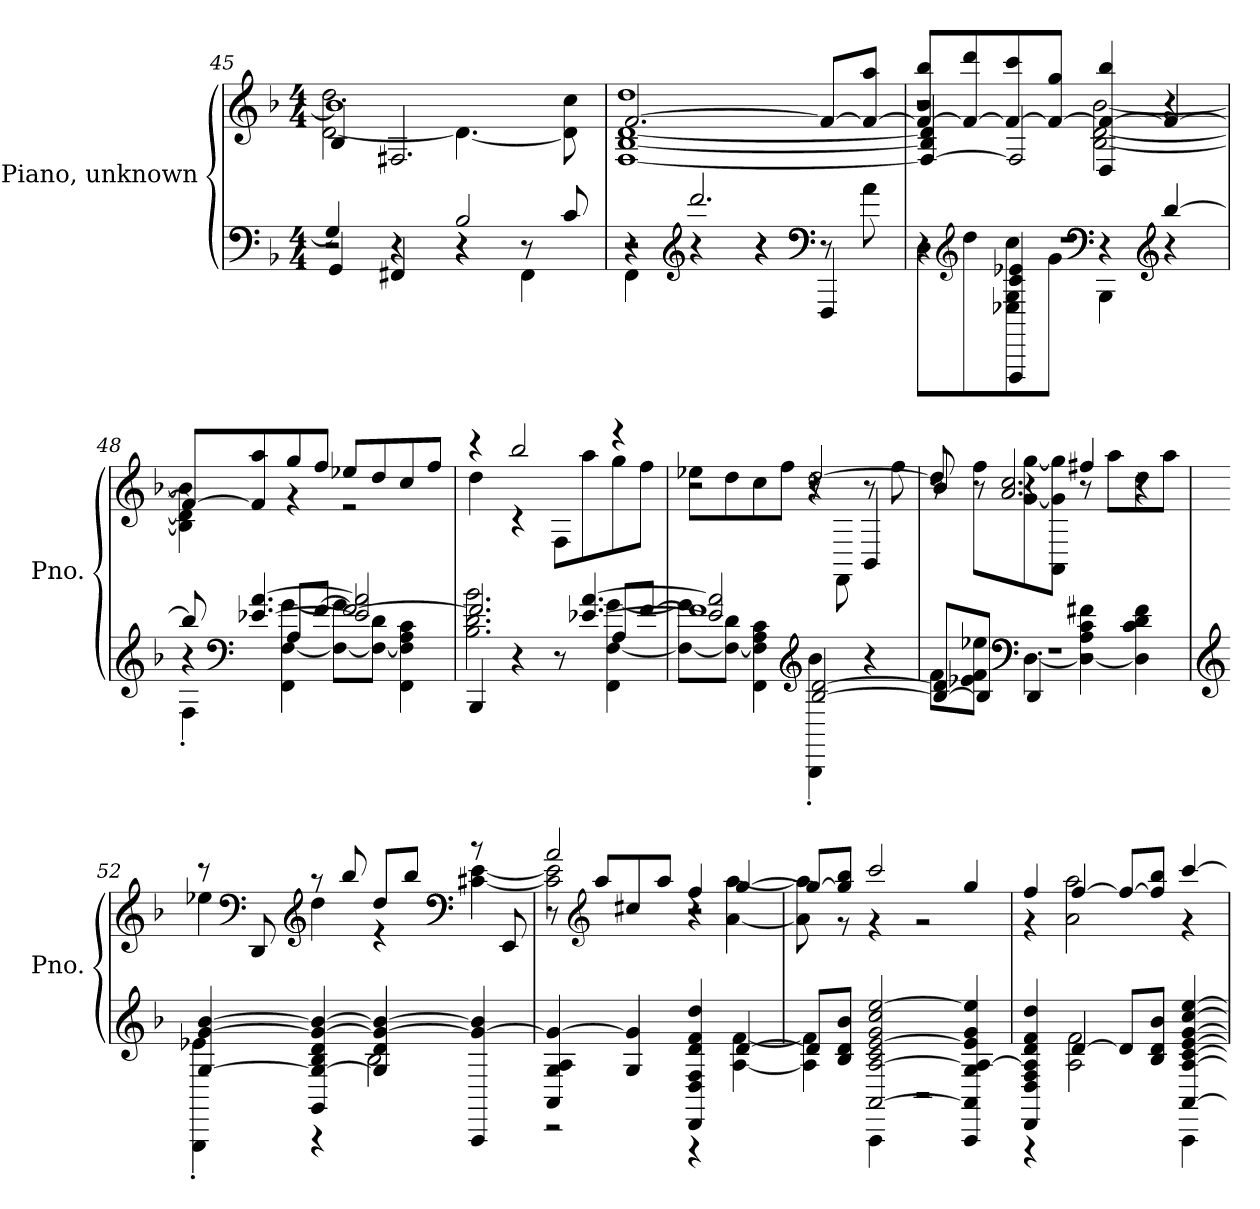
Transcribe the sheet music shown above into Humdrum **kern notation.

**kern	**kern
*part1	*part1
*staff2	*staff1
*I"Piano, unknown	*
*I'Pno.	*
*clefF4	*clefG2
*k[b-]	*k[b-]
*M4/4	*M4/4
=45	=45
*^	*^
*	*^	*	*^
4G/]	2r	4GG/	1b-]	[2d\ 2dd\	4B-'/
4r	.	4FF#X/	.	.	2.F#X/
2B-/	4r	4r	.	4.d\_	.
.	4FF#\	8r	.	.	.
.	.	8c/	.	8d\] 8cc\	.
*	*	*	*	*v	*v
!!LO:PB:g=z
=46	=46	=46	=46	=46
4r	4FF\	2r	[2.f/	[1F [1B- [1d 1dd
*clefG2	*	*	*	*
2.ddd/	4r	.	.	.
.	4r	4r	.	.
*clefF4	*	*	*	*
.	8r	4FFF/	8f/L_	.
.	8a\	.	8f/_ 8aa/J	.
=47	=47	=47	=47	=47
*	*	*	*	*^
1r	8D\L	4r	8f/_ 8b-/ 8bb-/L	2r	4F/_ 4B-/] 4d/]
*clefG2	*	*	*	*	*
.	8dd\	.	8f/_ 8ddd/	.	.
.	8E-X\ 8G\ 8cc\	4FFF/ 4c/ 4e-X/	8f/_ 8ccc/	.	2F/]
.	8g\J	.	8f/_ 8gg/J	.	.
*clefF4	*	*	*	*	*
.	4BBB-\	4r	4D/ 4f/_ 4bb-/	[2B-\ [2d\ [2b-\	.
*clefG2	*	*	*	*	*
.	4r	[4bb-/	4f/_	.	4r
*	*	*	*	*v	*v
=48	=48	=48	=48	=48
4r	4F'\	8bb-/]	8f/L_	4B-\] 4d\] 4b-\]
*clefF4	*	*	*	*
.	.	[4.e-X/ [4.a/	8f/] 8aa/	.
8A/L	4FF\ [4F\ [4g\	.	8gg/	4r
[8f/J	.	.	8ff/J	.
2f/_	8F\_ 8g\]L	2e-/] 2a/]	8ee-X/L	2r
.	8F\_ 8d\J	.	8dd/	.
.	4FF\ 4F\] 4A\ 4c\	.	8cc/	.
.	.	.	8ff/J	.
!!LO:LB:g=z	!!
=49	=49	=49	=49	=49
2.f/]	2.B-\ 2.d\ 2.b-\	4BBB-/	4r	4dd\
.	.	4r	2bb-/	4r
.	.	8r	.	8F\L
.	.	[4.e-X/ [4.a/	.	8aa\
8A/L	4FF\ [4F\ [4g\	.	4r	8gg\
[8f/J	.	.	.	8ff\J
=50	=50	=50	=50	=50
*	*	*	*	*^
1f]	8F\_ 8g\]L	2e-/] 2a/]	2r	8ee-X\L	2r
.	8F\_ 8d\J	.	.	8dd\	.
.	4FF\ 4F\] 4A\ 4c\	.	.	8cc\	.
.	.	.	.	8ff\J	.
*clefG2	*	*	*	*	*
.	4BBB-\' 4b-\'	[2B-/ [2d/	[2dd/	8r	4r
.	.	.	.	8FF\	.
.	4r	.	.	8r	4BB-/
.	.	.	.	8ff\	.
=51	=51	=51	=51	=51	=51
1r	8f\L	8B-/_ 8d/]L	8dd/]	8r	4b-/
.	8e-X\ 8f\ 8ee-X\J	8B-/J]	8r	8ff\L	.
*clefF4	*	*	*	*	*
.	[4D\	4DD'/	4r	[8g\ [8gg\	2.a/ 2.cc/
.	.	.	.	8AA\ 8g\] 8gg\]J	.
.	4D\_ 4A\ 4c\ 4f#X\	2r	4ff#X/	8r	.
.	.	.	.	8aa\L	.
.	4D\] 4c\ 4d\ 4f#\	.	4r	8dd\	.
.	.	.	.	8aa\J	.
*v	*v	*v	*	*	*
*	*v	*v	*v
!!LO:LB:g=z
=52	=52
*clefG2	*
*^	*^
[4G/ [4g/ [4b-/	4GGG\' 4e-X\'	8r	4ee-X\
*	*	*clefF4	*
.	.	8DD/	.
*	*	*clefG2	*
4GG/ 4G/_ 4B-/ 4d/ 4g/_ 4b-/_	4r	8r	4dd\
.	.	8bb-/	.
4G/] 4d/ 4g/_ 4b-/_	2B-\	8dd/L	4r
.	.	8bb-/J	.
*	*	*clefF4	*
4AAA/ 4g/_ 4b-/]	.	8r	[4c#X\ [4e\
.	.	8EE/	.
=53	=53	=53	=53
*	*	*	*^
4AA/ 4G/ 4A/ 4g/_	2r	8r	2c#\] 2e\]	2a/
*	*	*clefG2	*	*
.	.	8aa/L	.	.
4G/ 4g/]	.	8cc#X/	.	.
.	.	8aa/J	.	.
4DD/ 4D/ 4F/ 4d/ 4f/ 4dd/	4r	4ff/	4r	2r
[4d/	[4A\ [4f\	[4gg/	[4a\ [4aa\	.
*	*	*	*v	*v
=54	=54	=54	=54
8d/L]	4A\] 4f\]	8gg/L_	8a\] 8aa\]
8B-/ 8d/ 8b-/J	.	8gg/] 8bb-/J	8r
[2AA/ [2A/ 2c/ [2e/ 2g/ 2cc/ [2ee/	4AAA\	2ccc/	4r
.	2r	.	2r
4AAA/ 4AA/] 4G/ 4A/_ 4e/] 4g/ 4ee/]	.	4gg/	.
!!LO:LB:g=z	!!
=55	=55	=55	=55
4DD/ 4D/ 4F/ 4A/] 4d/ 4f/ 4dd/	4r	4ff/	4r
[4d/	2A\ 2f\	[4ff/	2a\ 2aa\
8d/L]	.	8ff/L_	.
8B-/ 8d/ 8b-/J	.	8ff/] 8bb-/J	.
[4AA/ [4A/ [4c/ [4e/ [4g/ [4cc/ [4ee/	4AAA\	[4ccc/	4r
*v	*v	*	*
*	*v	*v
=	=
*-	*-
